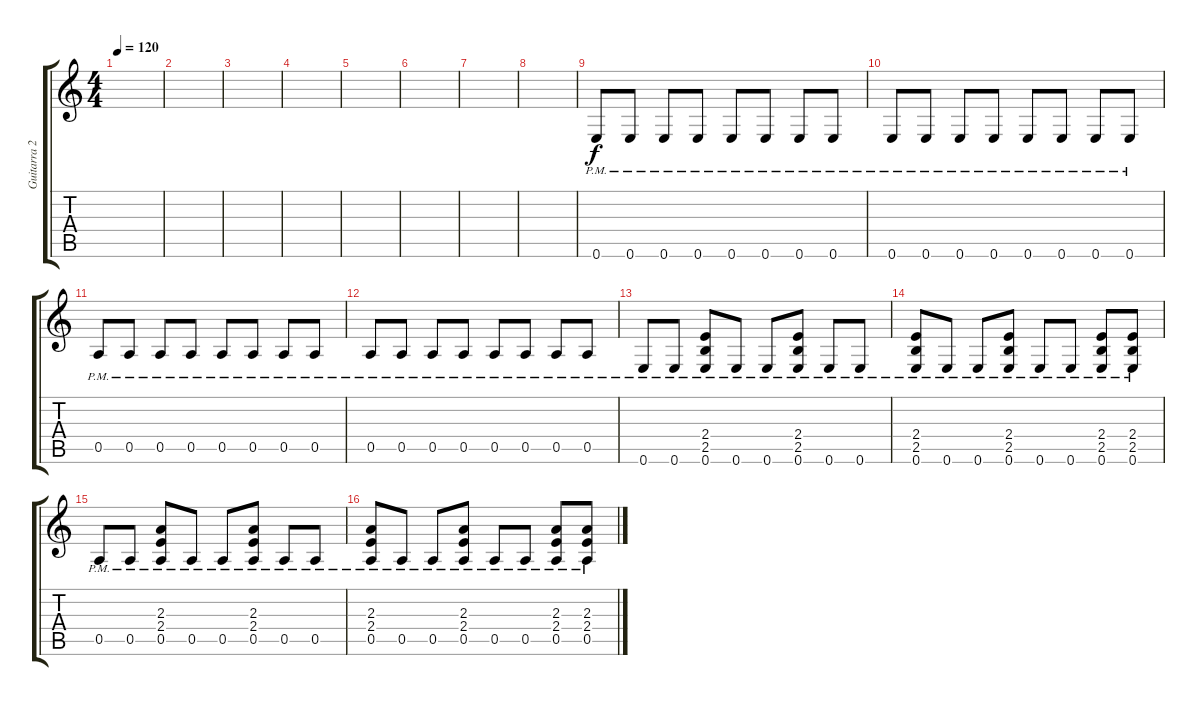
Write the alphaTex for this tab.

\track ("Guitarra 2" "Guitarra 2") {instrument distortionguitar}
\staff {score tabs}
\tuning (E4 B3 G3 D3 A2 E2) {hide}
\ts (4 4)
\tempo 120
\clef g2
\ks c
|
|
|
|
|
|
|
|
0.6{pm}.8 0.6{pm}.8 0.6{pm}.8 0.6{pm}.8 0.6{pm}.8 0.6{pm}.8 0.6{pm}.8 0.6{pm}.8 |
0.6{pm}.8 0.6{pm}.8 0.6{pm}.8 0.6{pm}.8 0.6{pm}.8 0.6{pm}.8 0.6{pm}.8 0.6{pm}.8 |
0.5{pm}.8 0.5{pm}.8 0.5{pm}.8 0.5{pm}.8 0.5{pm}.8 0.5{pm}.8 0.5{pm}.8 0.5{pm}.8 |
0.5{pm}.8 0.5{pm}.8 0.5{pm}.8 0.5{pm}.8 0.5{pm}.8 0.5{pm}.8 0.5{pm}.8 0.5{pm}.8 |
0.6{pm}.8 0.6{pm}.8 (2.4 2.5 0.6{pm}).8 0.6{pm}.8 0.6{pm}.8 (2.4 2.5 0.6{pm}).8 0.6{pm}.8 0.6{pm}.8 |
(2.4 2.5 0.6{pm}).8 0.6{pm}.8 0.6{pm}.8 (2.4 2.5 0.6{pm}).8 0.6{pm}.8 0.6{pm}.8 (2.4 2.5 0.6{pm}).8 (2.4 2.5 0.6{pm}).8 |
0.5{pm}.8 0.5{pm}.8 (2.3 2.4 0.5{pm}).8 0.5{pm}.8 0.5{pm}.8 (2.3 2.4 0.5{pm}).8 0.5{pm}.8 0.5{pm}.8 |
(2.3 2.4 0.5{pm}).8 0.5{pm}.8 0.5{pm}.8 (2.3 2.4 0.5{pm}).8 0.5{pm}.8 0.5{pm}.8 (2.3 2.4 0.5{pm}).8 (2.3 2.4 0.5{pm}).8
